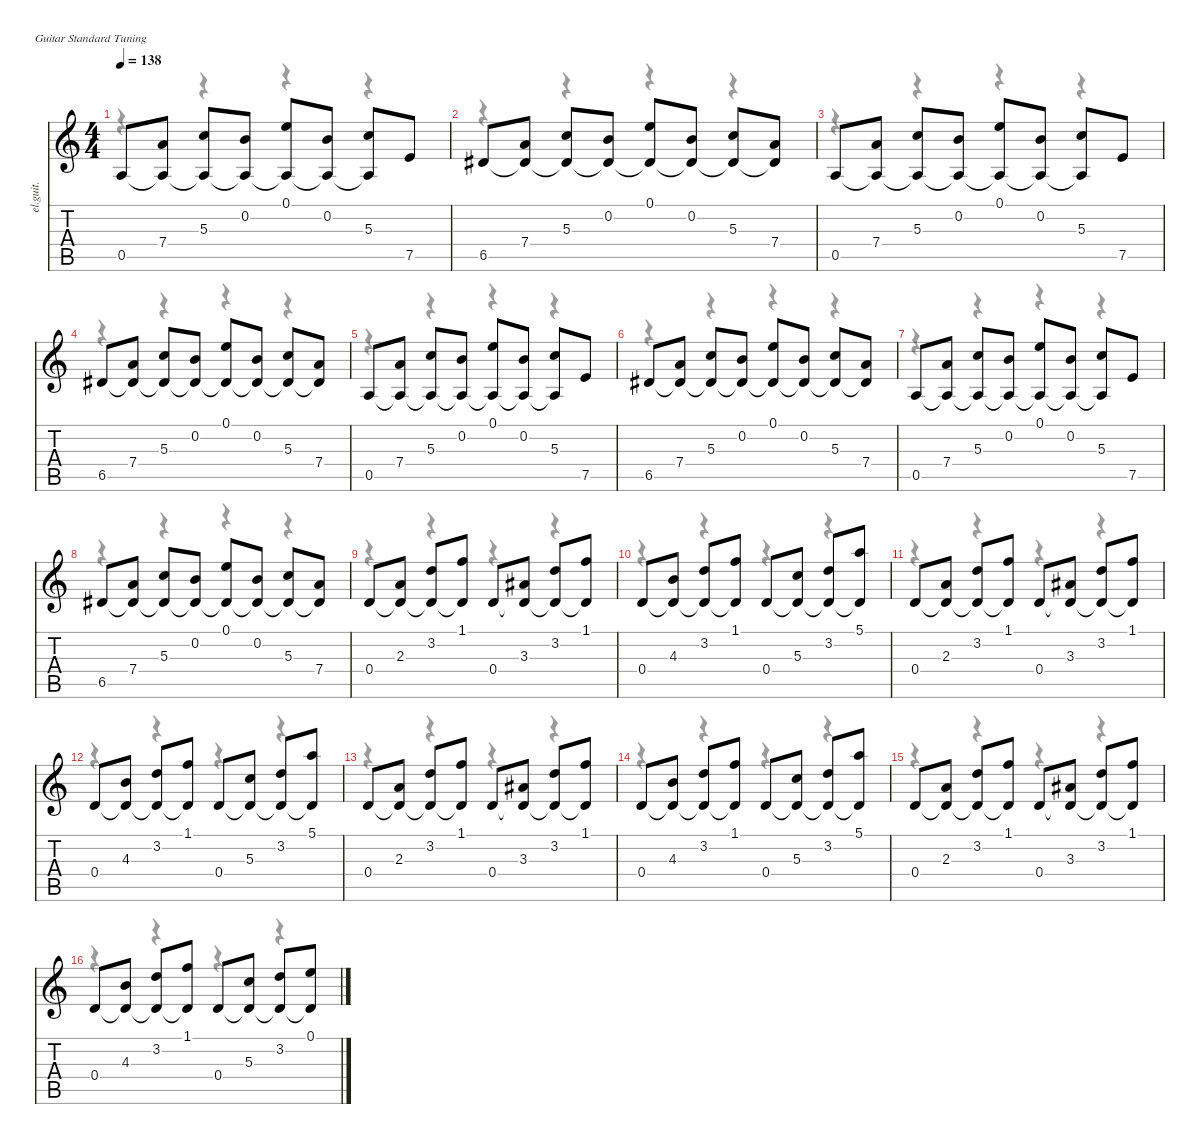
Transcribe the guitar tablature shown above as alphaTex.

\defaultSystemsLayout 4
\hideDynamics
\bracketExtendMode nobrackets
\track ("James Hetfield" "el.guit.") {instrument electricguitarclean}
\staff {score tabs}
\tuning (E4 B3 G3 D3 A2 E2)
\voice
\ts (4 4)
\tempo 138
\clef g2
\ks c
0.5.8{dy f beam Up} (7.4 0.5{t}).8{beam Up} (5.3 0.5{t}).8{beam Up} (0.2 0.5{t}).8{beam Up} (0.1 0.5{t}).8{beam Up} (0.2 0.5{t}).8{beam Up} (5.3 0.5{t}).8{beam Up} 7.5.8{beam Up} |
6.5{acc #}.8{beam Up} (7.4 6.5{t acc #}).8{beam Up} (5.3 6.5{t acc #}).8{beam Up} (0.2 6.5{t acc #}).8{beam Up} (0.1 6.5{t acc #}).8{beam Up} (0.2 6.5{t acc #}).8{beam Up} (5.3 6.5{t acc #}).8{beam Up} (7.4 6.5{t acc #}).8{beam Up} |
0.5.8{beam Up} (7.4 0.5{t}).8{beam Up} (5.3 0.5{t}).8{beam Up} (0.2 0.5{t}).8{beam Up} (0.1 0.5{t}).8{beam Up} (0.2 0.5{t}).8{beam Up} (5.3 0.5{t}).8{beam Up} 7.5.8{beam Up} |
6.5{acc #}.8{beam Up} (7.4 6.5{t acc #}).8{beam Up} (5.3 6.5{t acc #}).8{beam Up} (0.2 6.5{t acc #}).8{beam Up} (0.1 6.5{t acc #}).8{beam Up} (0.2 6.5{t acc #}).8{beam Up} (5.3 6.5{t acc #}).8{beam Up} (7.4 6.5{t acc #}).8{beam Up} |
0.5.8{beam Up} (7.4 0.5{t}).8{beam Up} (5.3 0.5{t}).8{beam Up} (0.2 0.5{t}).8{beam Up} (0.1 0.5{t}).8{beam Up} (0.2 0.5{t}).8{beam Up} (5.3 0.5{t}).8{beam Up} 7.5.8{beam Up} |
6.5{acc #}.8{beam Up} (7.4 6.5{t acc #}).8{beam Up} (5.3 6.5{t acc #}).8{beam Up} (0.2 6.5{t acc #}).8{beam Up} (0.1 6.5{t acc #}).8{beam Up} (0.2 6.5{t acc #}).8{beam Up} (5.3 6.5{t acc #}).8{beam Up} (7.4 6.5{t acc #}).8{beam Up} |
0.5.8{beam Up} (7.4 0.5{t}).8{beam Up} (5.3 0.5{t}).8{beam Up} (0.2 0.5{t}).8{beam Up} (0.1 0.5{t}).8{beam Up} (0.2 0.5{t}).8{beam Up} (5.3 0.5{t}).8{beam Up} 7.5.8{beam Up} |
6.5{acc #}.8{beam Up} (7.4 6.5{t acc #}).8{beam Up} (5.3 6.5{t acc #}).8{beam Up} (0.2 6.5{t acc #}).8{beam Up} (0.1 6.5{t acc #}).8{beam Up} (0.2 6.5{t acc #}).8{beam Up} (5.3 6.5{t acc #}).8{beam Up} (7.4 6.5{t acc #}).8{beam Up} |
0.4.8{dy mf beam Up} (2.3 0.4{t}).8{dy f beam Up} (3.2 0.4{t}).8{beam Up} (1.1 0.4{t}).8{beam Up} 0.4.8{dy mf beam Up} (3.3{acc #} 0.4{t}).8{dy f beam Up} (3.2 0.4{t}).8{beam Up} (1.1 0.4{t}).8{beam Up} |
0.4.8{dy mf beam Up} (4.3 0.4{t}).8{dy f beam Up} (3.2 0.4{t}).8{beam Up} (1.1 0.4{t}).8{beam Up} 0.4.8{dy mf beam Up} (5.3 0.4{t}).8{dy f beam Up} (3.2 0.4{t}).8{beam Up} (5.1 0.4{t}).8{beam Up} |
0.4.8{dy mf beam Up} (2.3 0.4{t}).8{dy f beam Up} (3.2 0.4{t}).8{beam Up} (1.1 0.4{t}).8{beam Up} 0.4.8{dy mf beam Up} (3.3{acc #} 0.4{t}).8{dy f beam Up} (3.2 0.4{t}).8{beam Up} (1.1 0.4{t}).8{beam Up} |
0.4.8{dy mf beam Up} (4.3 0.4{t}).8{dy f beam Up} (3.2 0.4{t}).8{beam Up} (1.1 0.4{t}).8{beam Up} 0.4.8{dy mf beam Up} (5.3 0.4{t}).8{dy f beam Up} (3.2 0.4{t}).8{beam Up} (5.1 0.4{t}).8{beam Up} |
0.4.8{dy mf beam Up} (2.3 0.4{t}).8{dy f beam Up} (3.2 0.4{t}).8{beam Up} (1.1 0.4{t}).8{beam Up} 0.4.8{dy mf beam Up} (3.3{acc #} 0.4{t}).8{dy f beam Up} (3.2 0.4{t}).8{beam Up} (1.1 0.4{t}).8{beam Up} |
0.4.8{dy mf beam Up} (4.3 0.4{t}).8{dy f beam Up} (3.2 0.4{t}).8{beam Up} (1.1 0.4{t}).8{beam Up} 0.4.8{dy mf beam Up} (5.3 0.4{t}).8{dy f beam Up} (3.2 0.4{t}).8{beam Up} (5.1 0.4{t}).8{beam Up} |
0.4.8{dy mf beam Up} (2.3 0.4{t}).8{dy f beam Up} (3.2 0.4{t}).8{beam Up} (1.1 0.4{t}).8{beam Up} 0.4.8{dy mf beam Up} (3.3{acc #} 0.4{t}).8{dy f beam Up} (3.2 0.4{t}).8{beam Up} (1.1 0.4{t}).8{beam Up} |
0.4.8{dy mf beam Up} (4.3 0.4{t}).8{dy f beam Up} (3.2 0.4{t}).8{beam Up} (1.1 0.4{t}).8{beam Up} 0.4.8{dy mf beam Up} (5.3 0.4{t}).8{dy f beam Up} (3.2 0.4{t}).8{beam Up} (0.1 0.4{t}).8{beam Up}
\voice
\clef g2
\ottava regular
\simile none
\ks c
r.4{dy mf beam Down} r.4{beam Down} r.4{beam Down} r.4{beam Down} |
r.4{beam Down} r.4{beam Down} r.4{beam Down} r.4{beam Down} |
r.4{beam Down} r.4{beam Down} r.4{beam Down} r.4{beam Down} |
r.4{beam Down} r.4{beam Down} r.4{beam Down} r.4{beam Down} |
r.4{beam Down} r.4{beam Down} r.4{beam Down} r.4{beam Down} |
r.4{beam Down} r.4{beam Down} r.4{beam Down} r.4{beam Down} |
r.4{beam Down} r.4{beam Down} r.4{beam Down} r.4{beam Down} |
r.4{beam Down} r.4{beam Down} r.4{beam Down} r.4{beam Down} |
r.4{beam Down} r.4{beam Down} r.4{beam Down} r.4{beam Down} |
r.4{beam Down} r.4{beam Down} r.4{beam Down} r.4{beam Down} |
r.4{beam Down} r.4{beam Down} r.4{beam Down} r.4{beam Down} |
r.4{beam Down} r.4{beam Down} r.4{beam Down} r.4{beam Down} |
r.4{beam Down} r.4{beam Down} r.4{beam Down} r.4{beam Down} |
r.4{beam Down} r.4{beam Down} r.4{beam Down} r.4{beam Down} |
r.4{beam Down} r.4{beam Down} r.4{beam Down} r.4{beam Down} |
r.4{beam Down} r.4{beam Down} r.4{beam Down} r.4{beam Down}
